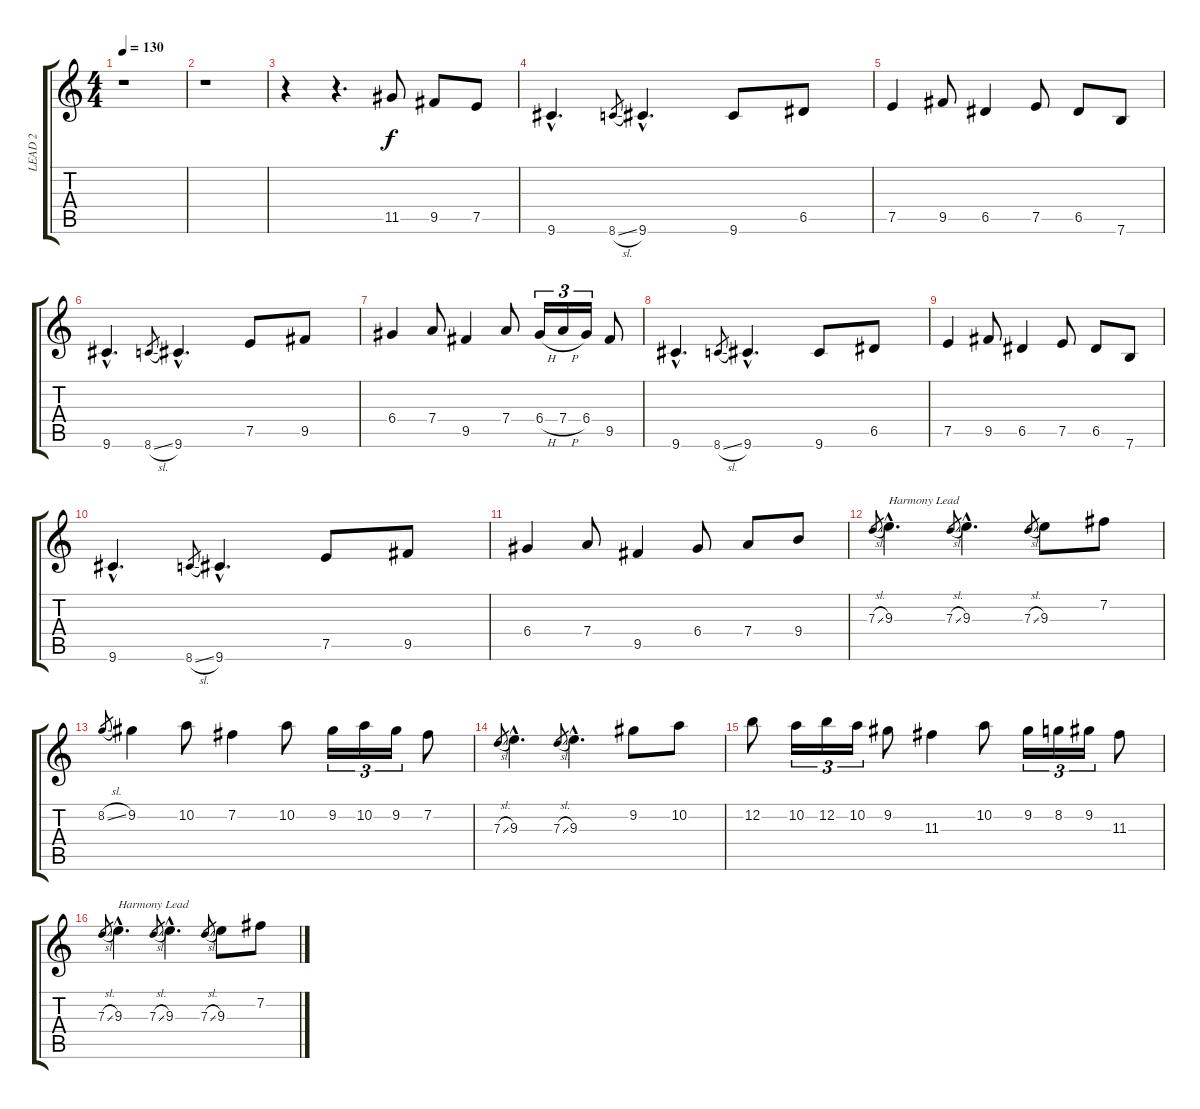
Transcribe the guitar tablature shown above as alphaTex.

\track ("LEAD 2" "LEAD 2") {instrument distortionguitar}
\staff {score tabs}
\tuning (E4 B3 G3 D3 A2 E2) {hide}
\ts (4 4)
\tempo 130
\clef g2
\ks c
r.1{dy f} |
r.1 |
r.4 r.4{d} 11.5.8 9.5.8 7.5.8 |
9.6{hac}.4{d} 8.6{sl}.8{gr} 9.6{hac}.4{d} 9.6.8 6.5.8 |
7.5.4 9.5.8 6.5.4 7.5.8 6.5.8 7.6.8 |
9.6{hac}.4{d} 8.6{sl}.8{gr} 9.6{hac}.4{d} 7.5.8 9.5.8 |
6.4.4 7.4.8 9.5.4 7.4.8 6.4{h}.16{tu (3 2)} 7.4{h}.16{tu (3 2)} 6.4.16{tu (3 2)} 9.5.8 |
9.6{hac}.4{d} 8.6{sl}.8{gr} 9.6{hac}.4{d} 9.6.8 6.5.8 |
7.5.4 9.5.8 6.5.4 7.5.8 6.5.8 7.6.8 |
9.6{hac}.4{d} 8.6{sl}.8{gr} 9.6{hac}.4{d} 7.5.8 9.5.8 |
6.4.4 7.4.8 9.5.4 6.4.8 7.4.8 9.4.8 |
7.3{sl}.8{gr} 9.3{hac}.4{d txt "Harmony Lead" volume 16} 7.3{sl}.8{gr} 9.3{hac}.4{d} 7.3{sl}.8{gr} 9.3.8 7.2.8 |
8.2{sl}.8{gr} 9.2.4 10.2.8 7.2.4 10.2.8 9.2.16{tu (3 2)} 10.2.16{tu (3 2)} 9.2.16{tu (3 2)} 7.2.8 |
7.3{sl}.8{gr} 9.3{hac}.4{d} 7.3{sl}.8{gr} 9.3{hac}.4{d} 9.2.8 10.2.8 |
12.2.8 10.2.16{tu (3 2)} 12.2.16{tu (3 2)} 10.2.16{tu (3 2)} 9.2.8 11.3.4 10.2.8 9.2.16{tu (3 2)} 8.2.16{tu (3 2)} 9.2.16{tu (3 2)} 11.3.8 |
7.3{sl}.8{gr} 9.3{hac}.4{d txt "Harmony Lead" volume 16} 7.3{sl}.8{gr} 9.3{hac}.4{d} 7.3{sl}.8{gr} 9.3.8 7.2.8
